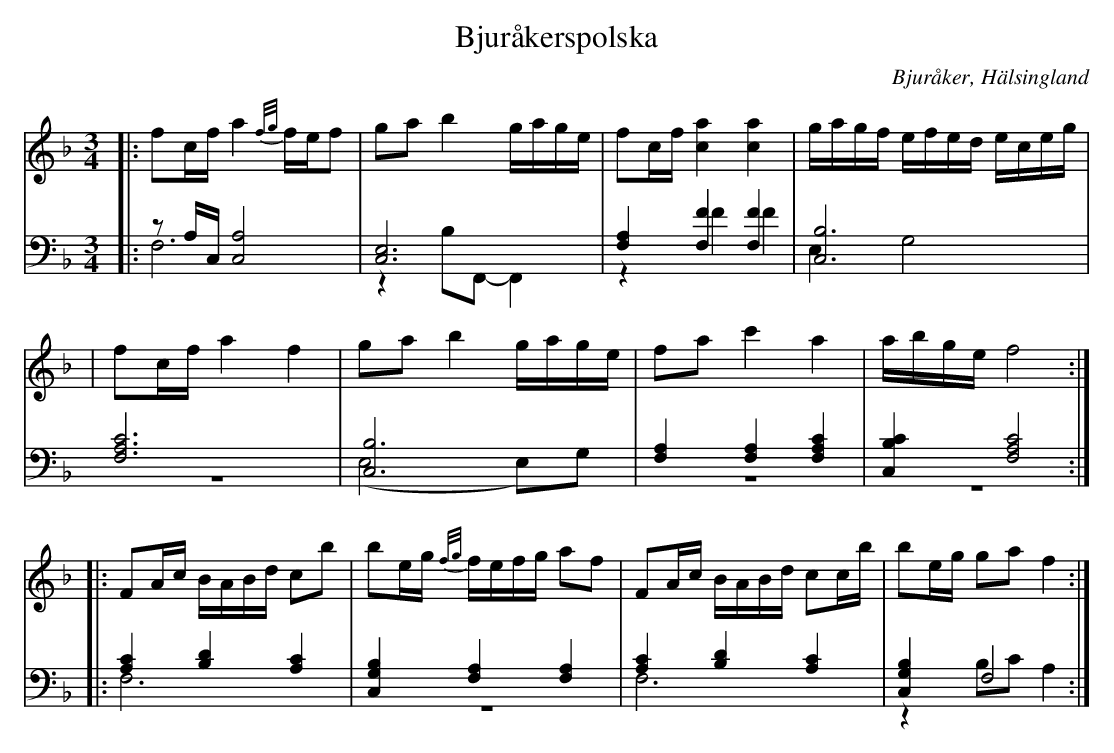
X:1
T: Bjuråkerspolska
O: Bjuråker, Hälsingland
M: 3/4
L: 1/8
K: F
V:1
V:2
V:3 merge
V: 1
|:fc/f/ a2 {f/g/}f/e/f|ga b2 g/a/g/e/|fc/f/ [c2a2] [c2a2]|g/a/g/f/ e/f/e/d/ e/c/e/g/|
|fc/f/ a2 f2|ga b2 g/a/g/e/|fa c'2 a2| a/b/g/e/ f4:|
|:FA/c/ B/A/B/d/ cb|be/g/ {f/g/}f/e/f/g/ af|FA/c/ B/A/B/d/ cc/b/|be/g/ ga f2:|
V:2 clef=bass
|:zA,/C,/ [A,4C,4]|[C,6E,6]|[F,2A,2] [F,2F2] [F,2F2]|[C,6B,6]|
[F,6A,6C6]|[C,6B,6]|[F,2A,2] [F,2A,2] [F,2A,2C2]|[C,2B,2C2] [F,4A,4C4]:|
 |:[A,2C2] [B,2D2] [A,2C2]|[C,2G,2B,2] [F,2A,2] [F,2A,2]|[A,2C2] [B,2D2] [A,2C2]|[C,2G,2B,2] F,4 :|
V:3 clef=bass
 |:F,6|z2 B,F,,-F,,2|z2 F2 F2|E,2 G,4|
 |z6|(E,4 E,)G,|z6|z6:|
|:F,6|z6|F,6|z2 B,C A,2:|
